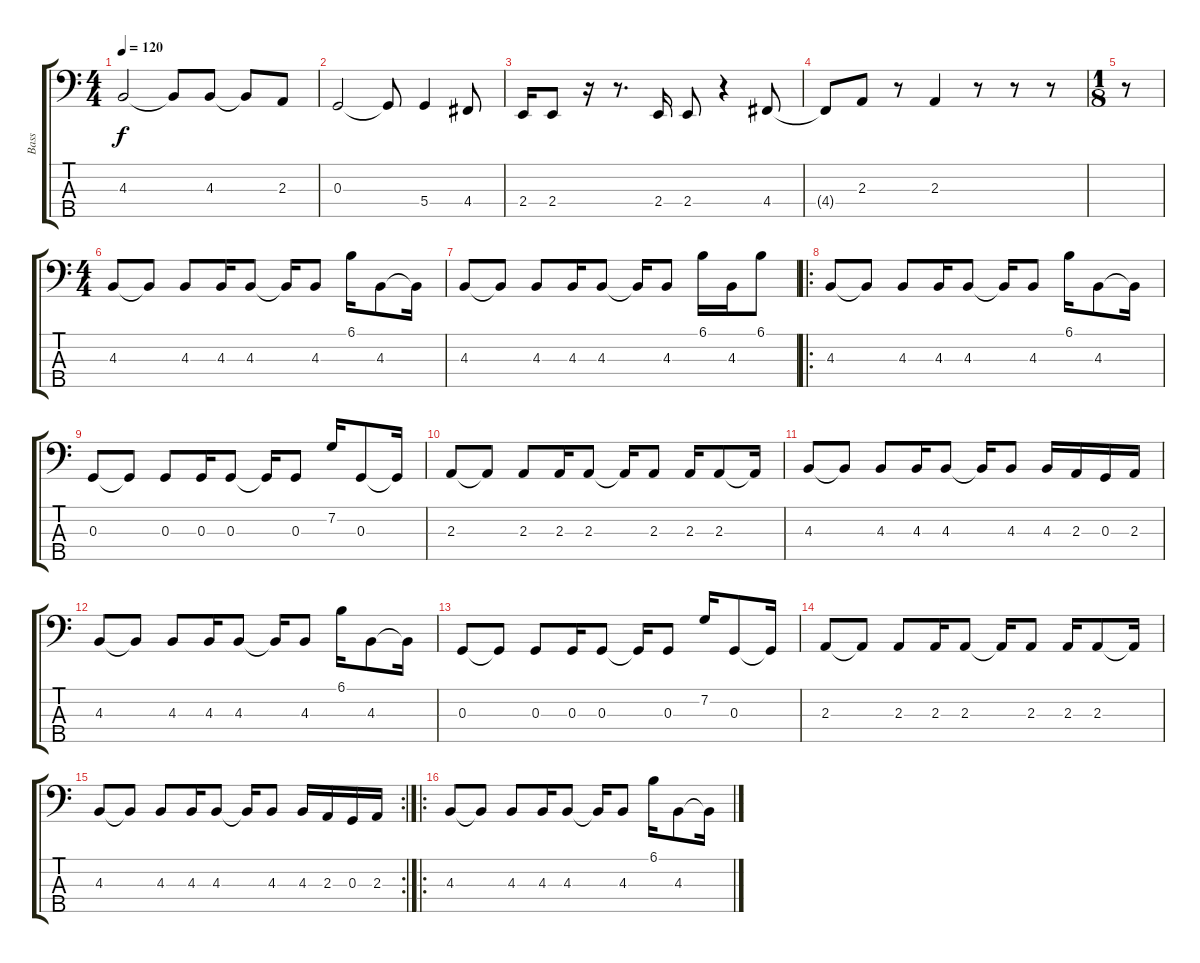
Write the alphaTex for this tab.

\track ("Bass" "Bass") {instrument slapbass2}
\staff {score tabs}
\tuning (F2 C2 G1 D1 A0) {hide}
\ts (4 4)
\tempo 120
\clef f4
\ks c
4.3.2{dy f instrument slapbass2} 4.3{t}.8 4.3.8 4.3{t}.8 2.3.8 |
0.3.2 0.3{t}.8 5.4.4 4.4.8 |
2.4.16 2.4.8 r.16 r.8{d} 2.4.16 2.4.8 r.4 4.4.8 |
4.4{t}.8 2.3.8 r.8 2.3.4 r.8 r.8 r.8 |
\ts (1 8)
r.8 |
\ts (4 4)
4.3.8 4.3{t}.8 4.3.8 4.3.16 4.3.8 4.3{t}.16 4.3.8 6.1.16 4.3.8 4.3{t}.16 |
4.3.8 4.3{t}.8 4.3.8 4.3.16 4.3.8 4.3{t}.16 4.3.8 6.1.16 4.3.16 6.1.8 |
\ro
4.3.8 4.3{t}.8 4.3.8 4.3.16 4.3.8 4.3{t}.16 4.3.8 6.1.16 4.3.8 4.3{t}.16 |
0.3.8 0.3{t}.8 0.3.8 0.3.16 0.3.8 0.3{t}.16 0.3.8 7.2.16 0.3.8 0.3{t}.16 |
2.3.8 2.3{t}.8 2.3.8 2.3.16 2.3.8 2.3{t}.16 2.3.8 2.3.16 2.3.8 2.3{t}.16 |
4.3.8 4.3{t}.8 4.3.8 4.3.16 4.3.8 4.3{t}.16 4.3.8 4.3.16 2.3.16 0.3.16 2.3.16 |
4.3.8 4.3{t}.8 4.3.8 4.3.16 4.3.8 4.3{t}.16 4.3.8 6.1.16 4.3.8 4.3{t}.16 |
0.3.8 0.3{t}.8 0.3.8 0.3.16 0.3.8 0.3{t}.16 0.3.8 7.2.16 0.3.8 0.3{t}.16 |
2.3.8 2.3{t}.8 2.3.8 2.3.16 2.3.8 2.3{t}.16 2.3.8 2.3.16 2.3.8 2.3{t}.16 |
\rc 2
4.3.8 4.3{t}.8 4.3.8 4.3.16 4.3.8 4.3{t}.16 4.3.8 4.3.16 2.3.16 0.3.16 2.3.16 |
\ro
4.3.8 4.3{t}.8 4.3.8 4.3.16 4.3.8 4.3{t}.16 4.3.8 6.1.16 4.3.8 4.3{t}.16
